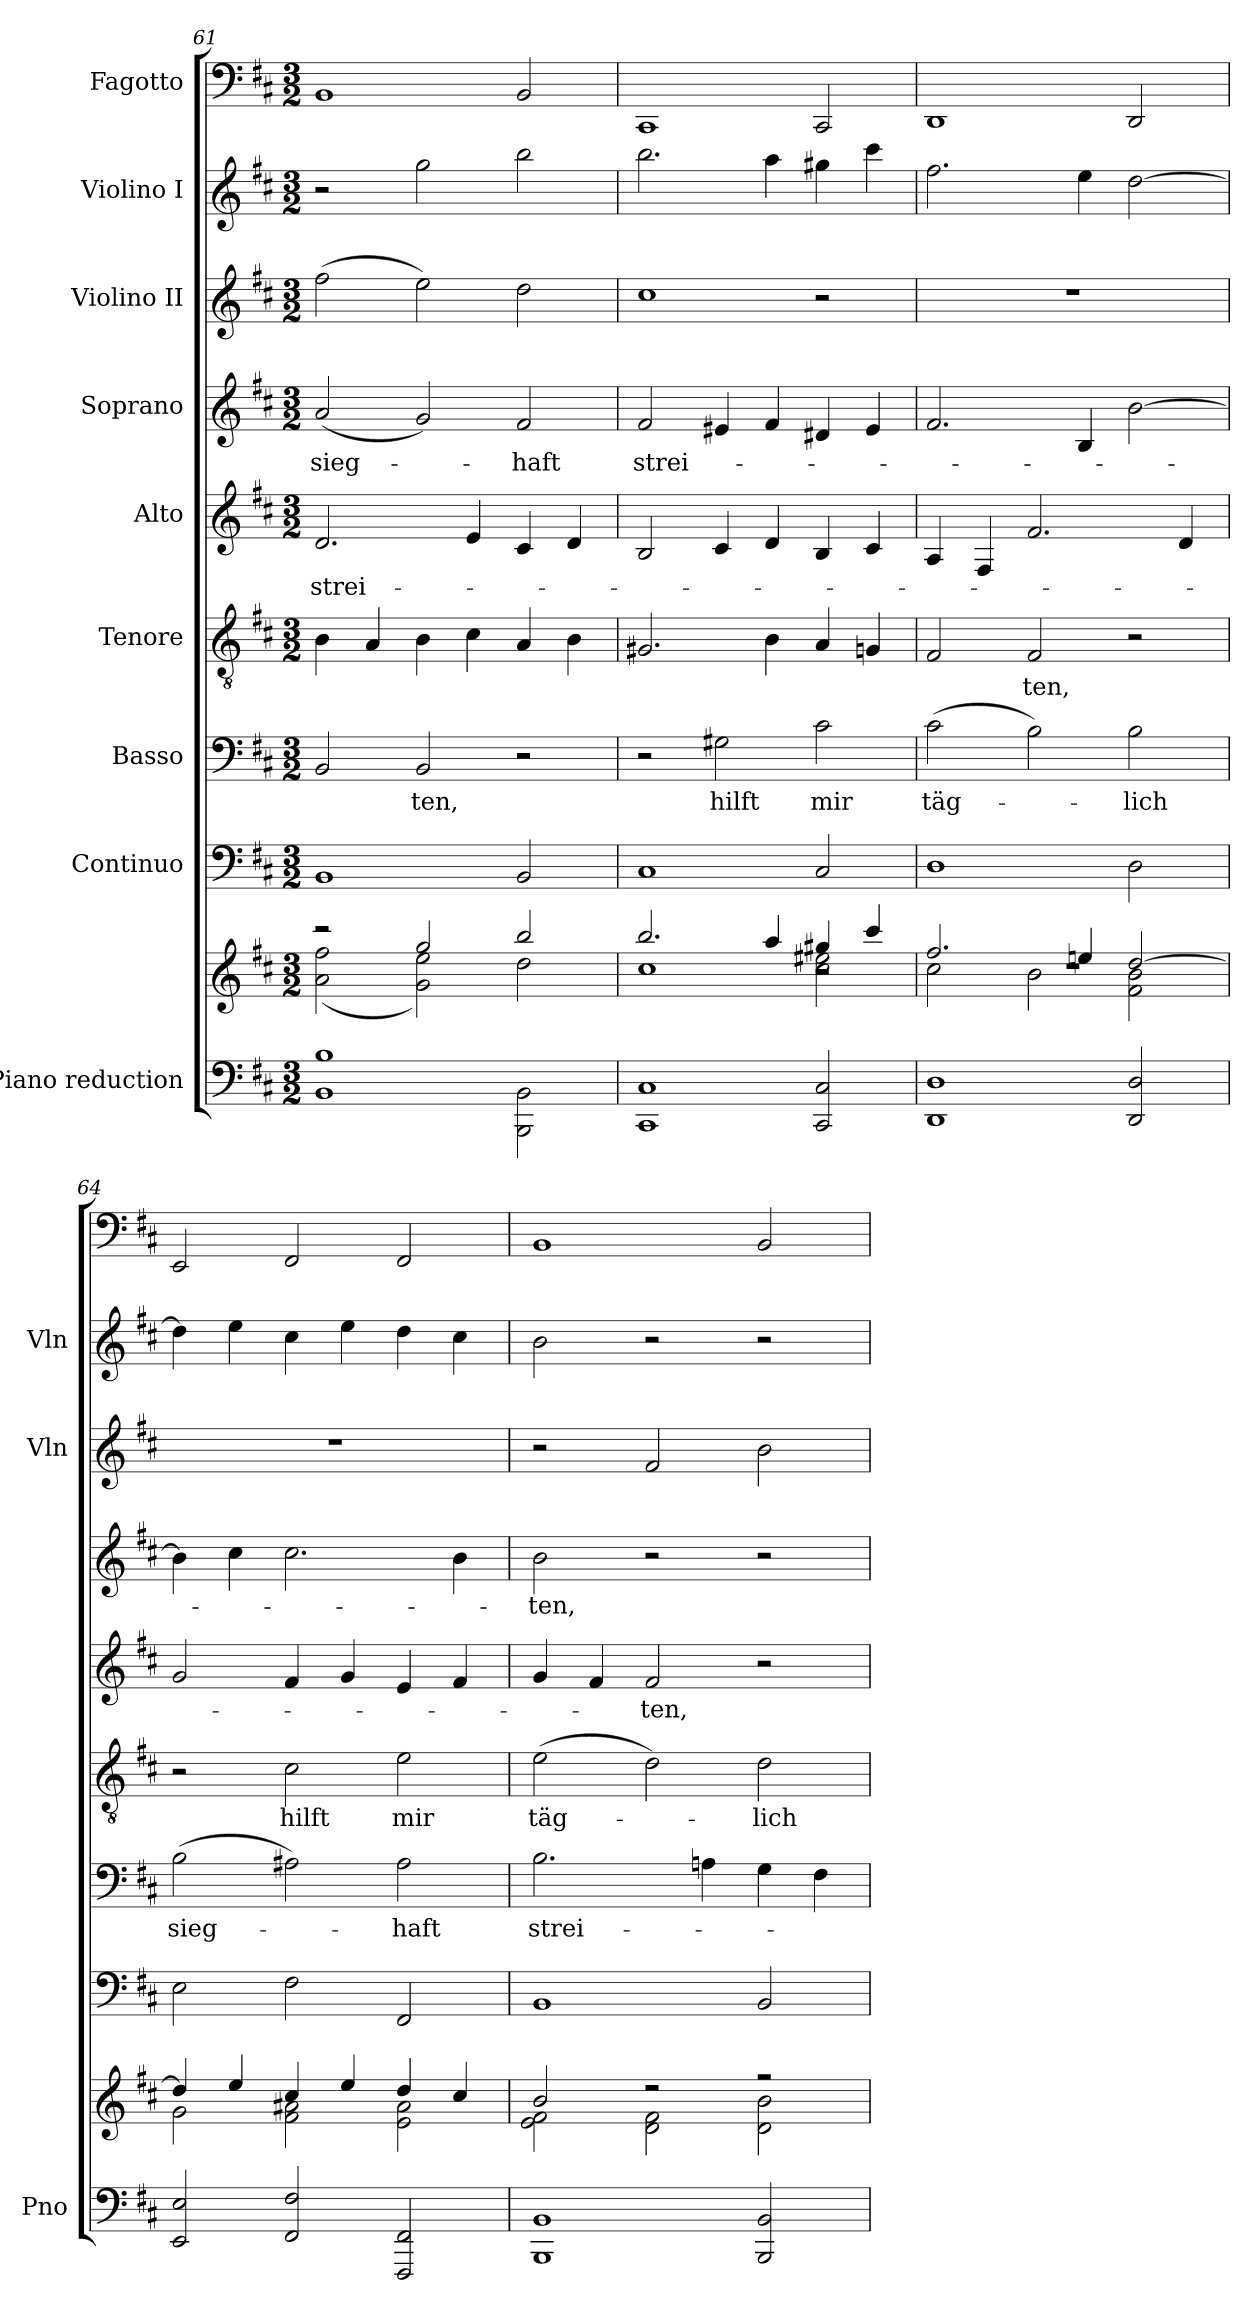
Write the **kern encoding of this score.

**kern	**kern	**kern	**kern	**text	**kern	**text	**kern	**text	**kern	**text	**kern	**kern	**kern
*part9	*part9	*part8	*part7	*part7	*part6	*part6	*part5	*part5	*part4	*part4	*part3	*part2	*part1
*staff10	*staff9	*staff8	*staff7	*staff7	*staff6	*staff6	*staff5	*staff5	*staff4	*staff4	*staff3	*staff2	*staff1
*I"Piano reduction	*	*I"Continuo	*I"Basso	*	*I"Tenore	*	*I"Alto	*	*I"Soprano	*	*I"Violino II	*I"Violino I	*I"Fagotto
*I'Pno	*	*	*	*	*	*	*	*	*	*	*I'Vln	*I'Vln	*
!!LO:PB:g=z
*clefF4	*clefG2	*clefF4	*clefF4	*	*clefGv2	*	*clefG2	*	*clefG2	*	*clefG2	*clefG2	*clefF4
*k[f#c#]	*k[f#c#]	*k[f#c#]	*k[f#c#]	*	*k[f#c#]	*	*k[f#c#]	*	*k[f#c#]	*	*k[f#c#]	*k[f#c#]	*k[f#c#]
*M3/2	*M3/2	*M3/2	*M3/2	*	*M3/2	*	*M3/2	*	*M3/2	*	*M3/2	*M3/2	*M3/2
=61	=61	=61	=61	=61	=61	=61	=61	=61	=61	=61	=61	=61	=61
*	*^	*	*	*	*	*	*	*	*	*	*	*	*
!	!	!	!	!	!	!	!	!	!LO:LY:b	!	!LO:LY:b	!	!	!
1BB 1B!	2r	(2a!\ 2ff#\	1BB	2BB/	.	4B\	.	2.d/	strei-	(2a/	sieg-	(2ff#\	2r	1BB
.	.	.	.	.	.	4A/	.	.	.	.	.	.	.	.
!	!	!	!	!	!LO:LY:b	!	!	!	!	!	!	!	!	!
.	2gg/	2g!\ 2ee\)	.	2BB/	-ten,	4B\	.	.	.	2g/)	.	2ee\)	2gg\	.
.	.	.	.	.	.	4c#\	.	4e/	.	.	.	.	.	.
!	!	!	!	!	!	!	!	!	!	!	!LO:LY:b	!	!	!
2BBB\ 2BB\	2bb/	2dd\	2BB/	2r	.	4A/	.	4c#/	.	2f#/	-haft	2dd\	2bb\	2BB/
.	.	.	.	.	.	4B\	.	4d/	.	.	.	.	.	.
=62	=62	=62	=62	=62	=62	=62	=62	=62	=62	=62	=62	=62	=62	=62
*	*	*^	*	*	*	*	*	*	*	*	*	*	*	*
!	!	!	!	!	!	!	!	!	!	!	!	!LO:LY:b	!	!	!
1CC# 1C#	2.bb/	1cc#	1ryy	1C#	2r	.	2.G#X/	.	2B/	.	2f#/	strei-	1cc#	2.bb\	1CC#
!	!	!	!	!	!	!LO:LY:b	!	!	!	!	!	!	!	!	!
.	.	.	.	.	2G#X\	hilft	.	.	4c#/	.	4e#X/	.	.	.	.
.	4aa/	.	.	.	.	.	4B\	.	4d/	.	4f#/	.	.	4aa\	.
!	!	!	!	!	!	!LO:LY:b	!	!	!	!	!	!	!	!	!
2CC#/ 2C#/	4gg#X/	2cc#!\ 2ee#X!\	2r	2C#/	2c#\	mir	4A/	.	4B/	.	4d#X/	.	2r	4gg#X\	2CC#/
.	4ccc#/	.	.	.	.	.	4Gn/	.	4c#/	.	4e#/	.	.	4ccc#\	.
=63	=63	=63	=63	=63	=63	=63	=63	=63	=63	=63	=63	=63	=63	=63	=63
!	!	!	!	!	!	!LO:LY:b	!	!	!	!	!	!	!	!	!
1DD 1D	2.ff#/	2cc#!\	1.r	1D	(2c#\	täg-	2F#/	.	4A/	.	2.f#/	.	1.r	2.ff#\	1DD
.	.	.	.	.	.	.	.	.	4F#/	.	.	.	.	.	.
!	!	!	!	!	!	!	!	!LO:LY:b	!	!	!	!	!	!	!
.	.	2b!\	.	.	2B\)	.	2F#/	-ten,	2.f#/	.	.	.	.	.	.
.	4een/	.	.	.	.	.	.	.	.	.	4B/	.	.	4ee\	.
!	!	!	!	!	!	!LO:LY:b	!	!	!	!	!	!	!	!	!
2DD/ 2D/	[2dd/	2f#!\ 2b!\	.	2D\	2B\	lich	2r	.	.	.	[2b\	.	.	[2dd\	2DD/
.	.	.	.	.	.	.	.	.	4d/	.	.	.	.	.	.
*	*	*v	*v	*	*	*	*	*	*	*	*	*	*	*	*
=64	=64	=64	=64	=64	=64	=64	=64	=64	=64	=64	=64	=64	=64	=64
!	!	!	!	!	!LO:LY:b	!	!	!	!	!	!	!	!	!
2EE/ 2E/	4dd/]	2g!\	2E\	(2B\	sieg-	2r	.	2g/	.	4b\]	.	1.r	4dd\]	2EE/
.	4ee/	.	.	.	.	.	.	.	.	4cc#\	.	.	4ee\	.
!	!	!	!	!	!	!	!LO:LY:b	!	!	!	!	!	!	!
2FF#/ 2F#/	4cc#/	2f#!\ 2a#X!\	2F#\	2A#X\)	.	2c#\	hilft	4f#/	.	2.cc#\	.	.	4cc#\	2FF#/
.	4ee/	.	.	.	.	.	.	4g/	.	.	.	.	4ee\	.
!	!	!	!	!	!LO:LY:b	!	!LO:LY:b	!	!	!	!	!	!	!
2FFF#/ 2FF#/	4dd/	2e!\ 2a#!\	2FF#/	2A#\	haft	2e\	mir	4e/	.	.	.	.	4dd\	2FF#/
.	4cc#/	.	.	.	.	.	.	4f#/	.	4b\	.	.	4cc#\	.
=65	=65	=65	=65	=65	=65	=65	=65	=65	=65	=65	=65	=65	=65	=65
!	!	!	!	!	!LO:LY:b	!	!LO:LY:b	!	!	!	!LO:LY:b	!	!	!
1BBB 1BB	2b/	2e!\ 2f#!\	1BB	2.B\	strei-	(2e\	täg-	4g/	.	2b\	-ten,	2r	2b\	1BB
.	.	.	.	.	.	.	.	4f#/	.	.	.	.	.	.
!	!	!	!	!	!	!	!	!	!LO:LY:b	!	!	!	!	!
.	2r	2d!\ 2f#\	.	.	.	2d\)	.	2f#/	-ten,	2r	.	2f#/	2r	.
.	.	.	.	4An\	.	.	.	.	.	.	.	.	.	.
!	!	!	!	!	!	!	!LO:LY:b	!	!	!	!	!	!	!
2BBB/ 2BB/	2r	2d!\ 2b\	2BB/	4G\	.	2d\	lich	2r	.	2r	.	2b\	2r	2BB/
.	.	.	.	4F#\	.	.	.	.	.	.	.	.	.	.
*	*v	*v	*	*	*	*	*	*	*	*	*	*	*	*
=	=	=	=	=	=	=	=	=	=	=	=	=	=
*-	*-	*-	*-	*-	*-	*-	*-	*-	*-	*-	*-	*-	*-
